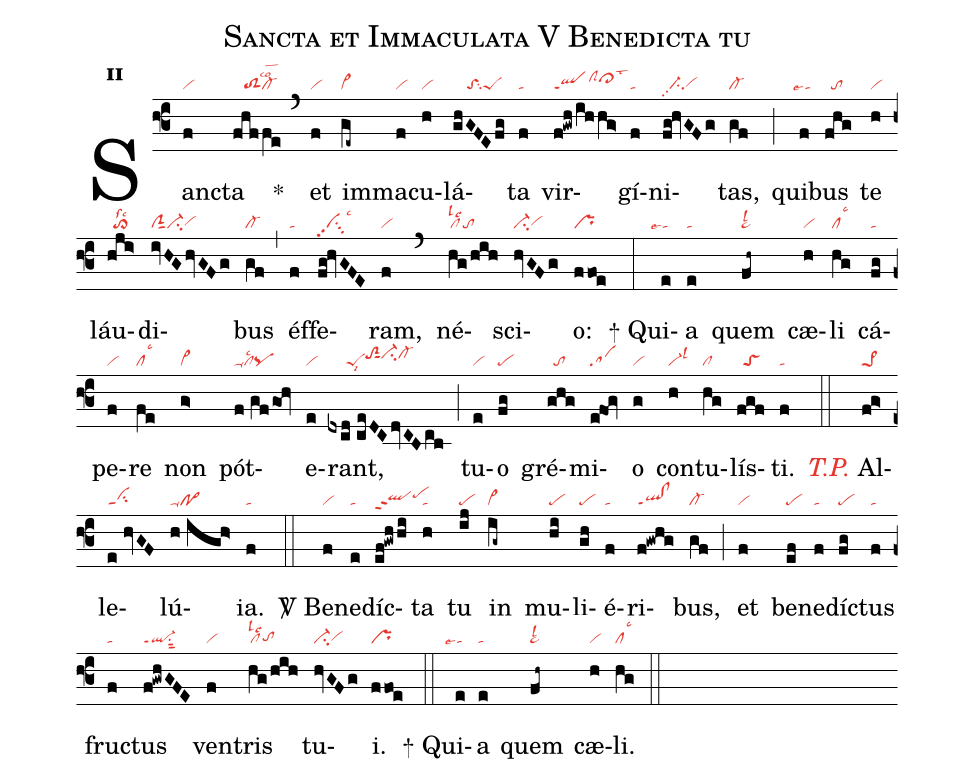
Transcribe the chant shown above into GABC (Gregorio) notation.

name:Sancta et Immaculata V Benedicta tu;
office-part:re;
mode:2;
nabc-lines:1;
%%
initial-style: 1;
name: Sancta et Immaculata;
mode:2;
office-part: Responsorium;
annotation: Resp.;
annotation:ii;
nabc-lines:1;
%%
(f3) Sanc(f|vi)ta(fhffe|///toS2`cl-lsco2) <sp>*</sp>(`) et(f|vi) im(ge~|vi>)ma(f|vi)cu(h|vi)lá(ghGFEfg|////toSsu2peS)ta(f|ta) vir(f!gwh/ihhg>|qlppt1clShicl>hilst3)gí(f|ta)ni(fg!hvGFg|//ci-pp2vihg)tas,(gf|cl-) (;) qui(f|``talse4)bus(fhg|//to) te(h|vi) láu(hji>|//to>lssc2)di(ivHGhvGFg|clSsut1ci-vihg)bus(gf|cl-) (,) éf(f|ta)fe(fg!hvGFE|ci1pp2lsc3)ram,(f|vi) (`) né(hg/hih|cllslc2to)sci(hvGFg|ci-vihg)o:(ffoe|pr) (:)

<sp>+</sp> Qui(e|```talse4)a(e|ta) quem(fh~|ta>lsl2) cæ(h|vi)li(hg|cllsc3) cá(fg|ta)pe(f|vi)re(fe|cllsc3) non(g>|vi>) pót(f//gfgoh|ta-cllsc2pq)e(e|vi)rant,(dxcd//ceDCdvCBcb|//////peSlsi8toS2hisut1ci-hicl-hi) (;) tu(e|vi)o(fg|pe) gré(ghg|//to)mi(e@fog|sa)o(g|vi) con(h|vi-lsl3)tu(hg|cl)lís(fgf|//toS)ti.(f|ta) (::) <i><c>T.P.</c></i> {A}l(fg>|pe>1)le(e//hvGF|cippt1)lú(h//igh>|po>ppu1)ia.(f|ta) (::)

<sp>V/</sp> Be(f|vi)ne(e|ta)díc(ef!gwhhi|qlhhppt2pehi)ta(h|ta) tu(ij|pe) in(ig~|vi>) mu(hi|pe)li(gh|pe)é(f|ta)ri(f!gwhg|ql!clppt1)bus,(gf|cl-) (;) et(f|vi) be(ef|pe)ne(f|ta)díc(fg|pe)tus(f|ta) fruc(f|ta)tus(f!gwhGFE|ql-ppt1su1sut2) ven(f|vi)tris(hg/hih|cllslc2tohg) tu(hvGFg|ci-vihg)i.(ffoe|pr) (::)
<sp>+</sp> Qui(e|```talse4)a(e|ta) quem(fh~|ta>lsl2) cæ(h|vi)li.(hg|cllsc3) (::)
